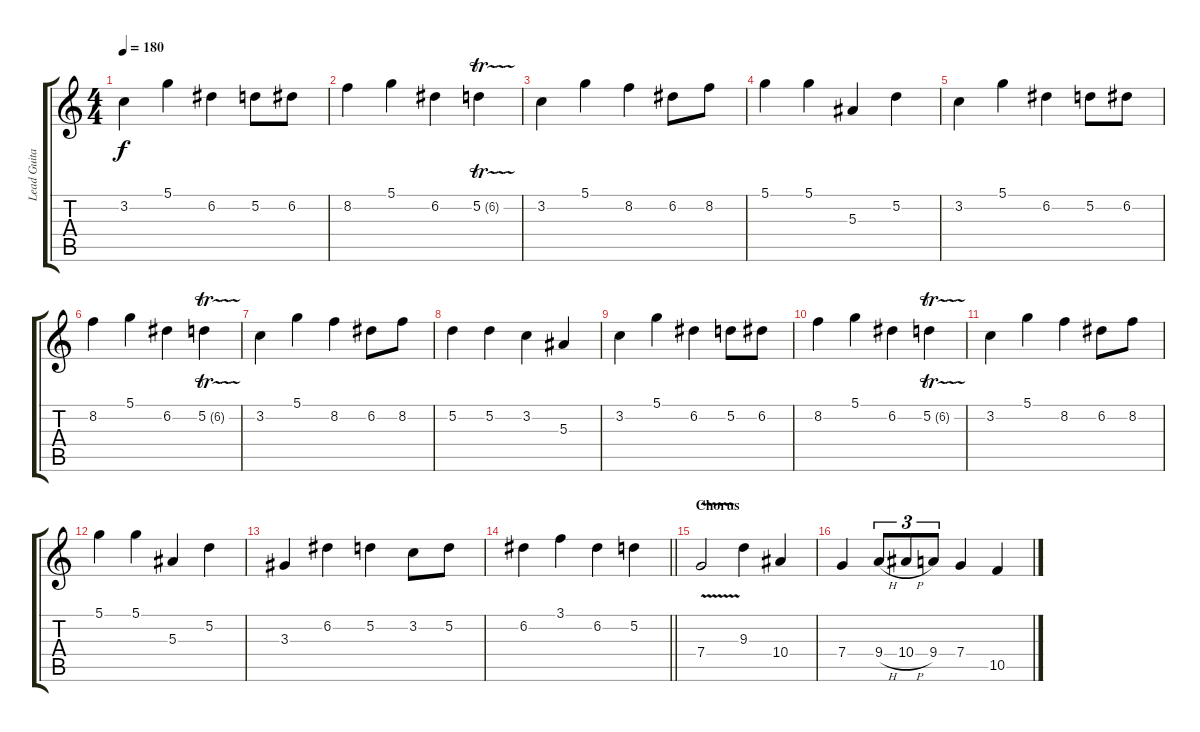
\track ("Lead Guitar" "Lead Guita") {instrument overdrivenguitar}
\staff {score tabs}
\tuning (D4 A3 F3 C3 G2 D2) {hide}
\ts (4 4)
\tempo 180
\clef g2
\ks c
3.2.4{dy f} 5.1.4 6.2.4 5.2.8 6.2.8 |
8.2.4 5.1.4 6.2.4 5.2{tr (6 16)}.4 |
3.2.4 5.1.4 8.2.4 6.2.8 8.2.8 |
5.1.4 5.1.4 5.3.4 5.2.4 |
3.2.4 5.1.4 6.2.4 5.2.8 6.2.8 |
8.2.4 5.1.4 6.2.4 5.2{tr (6 16)}.4 |
3.2.4 5.1.4 8.2.4 6.2.8 8.2.8 |
5.2.4 5.2.4 3.2.4 5.3.4 |
3.2.4 5.1.4 6.2.4 5.2.8 6.2.8 |
8.2.4 5.1.4 6.2.4 5.2{tr (6 16)}.4 |
3.2.4 5.1.4 8.2.4 6.2.8 8.2.8 |
5.1.4 5.1.4 5.3.4 5.2.4 |
3.3.4 6.2.4 5.2.4 3.2.8 5.2.8 |
\barLineRight lightlight
6.2.4 3.1.4 6.2.4 5.2.4 |
\section ("" "Chorus")
7.4{v}.2 9.3.4 10.4.4 |
7.4.4 9.4{h}.8{tu (3 2)} 10.4{h}.8{tu (3 2)} 9.4.8{tu (3 2)} 7.4.4 10.5.4
